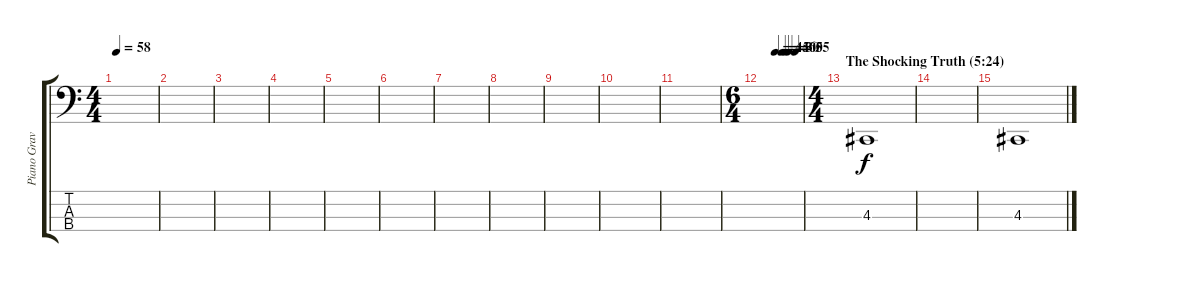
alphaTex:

\track ("Piano Grave (Zander)" "Piano Grav") {instrument acousticgrandpiano}
\staff {score tabs}
\tuning (G2 D2 A1 E1) {hide}
\ts (4 4)
\tempo 58
\clef f4
\ks c
|
|
|
|
|
|
|
|
|
|
|
\ts (6 4)
\tempo (45 0.3333333333333333)
\tempo (40 0.5)
\tempo (30 0.5833333333333334)
\tempo (60 0.6666666666666666)
\tempo (55 0.8333333333333334)
|
\ts (4 4)
\section ("" "The Shocking Truth (5:24)")
4.3.1 |
|
4.3.1
